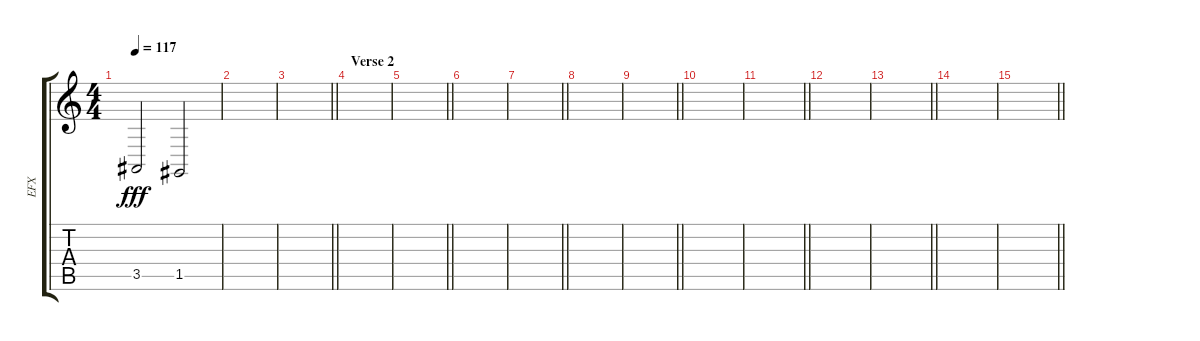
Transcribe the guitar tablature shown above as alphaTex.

\track ("EFX" "EFX") {instrument lead3calliope}
\staff {score tabs}
\tuning (D4 A3 F3 C3 G2 C2) {hide}
\ts (4 4)
\tempo 117
\clef g2
\ks c
3.5{t}.2{dy fff} 1.5.2 |
|
\barLineRight lightlight
|
\section ("" "Verse 2")
|
\barLineRight lightlight
|
|
\barLineRight lightlight
|
|
\barLineRight lightlight
|
|
\barLineRight lightlight
|
|
\barLineRight lightlight
|
|
\barLineRight lightlight
